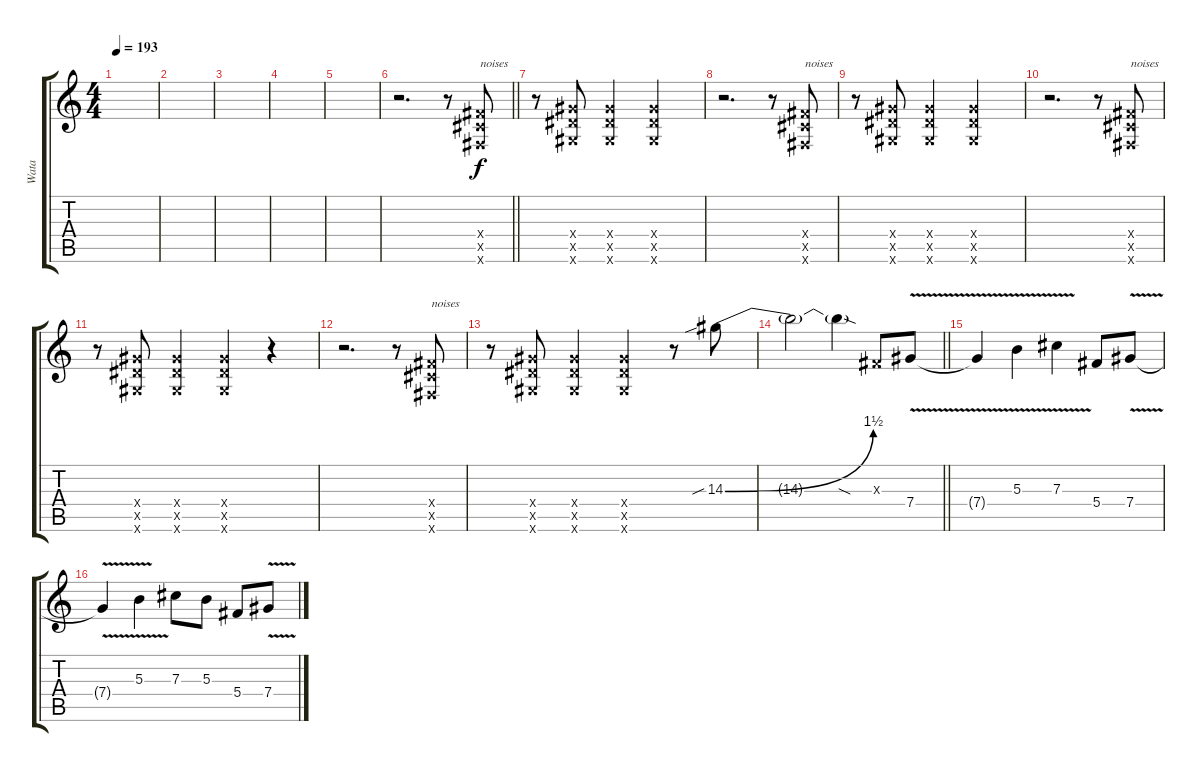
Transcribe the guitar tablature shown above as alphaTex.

\track ("Wata" "Wata") {instrument overdrivenguitar}
\staff {score tabs}
\tuning (Eb4 Bb3 Gb3 Db3 Ab2 Eb2) {hide}
\ts (4 4)
\tempo 193
\clef g2
\ks c
|
|
|
|
|
\barLineRight lightlight
r.2{d} r.8 (5.4{x} 5.5{x} 3.6{x}).8{txt "noises"} |
\section ("" "")
r.8 (7.4{x} 7.5{x} 5.6{x}).8 (7.4{x} 7.5{x} 5.6{x}).4 (7.4{x} 7.5{x} 5.6{x}).2 |
r.2{d} r.8 (5.4{x} 5.5{x} 3.6{x}).8{txt "noises"} |
r.8 (7.4{x} 7.5{x} 5.6{x}).8 (7.4{x} 7.5{x} 5.6{x}).4 (7.4{x} 7.5{x} 5.6{x}).2 |
r.2{d} r.8 (5.4{x} 5.5{x} 3.6{x}).8{txt "noises"} |
r.8 (7.4{x} 7.5{x} 5.6{x}).8 (7.4{x} 7.5{x} 5.6{x}).4 (7.4{x} 7.5{x} 5.6{x}).4 r.4 |
r.2{d} r.8 (5.4{x} 5.5{x} 3.6{x}).8{txt "noises"} |
r.8 (7.4{x} 7.5{x} 5.6{x}).8 (7.4{x} 7.5{x} 5.6{x}).4 (7.4{x} 7.5{x} 5.6{x}).4 r.8 14.3{be (bend 0 0 60 6) sib}.8 |
\barLineRight lightlight
14.3{t}.2 14.3{sod t}.4 0.3{x}.8 7.4{v}.8{volume 10 balance 3} |
\section ("" "")
7.4{t}.4 5.3{v}.4 7.3{v}.4 5.4.8 7.4{v}.8 |
7.4{t}.4 5.3{v}.4 7.3.8 5.3.8 5.4.8 7.4{v}.8
